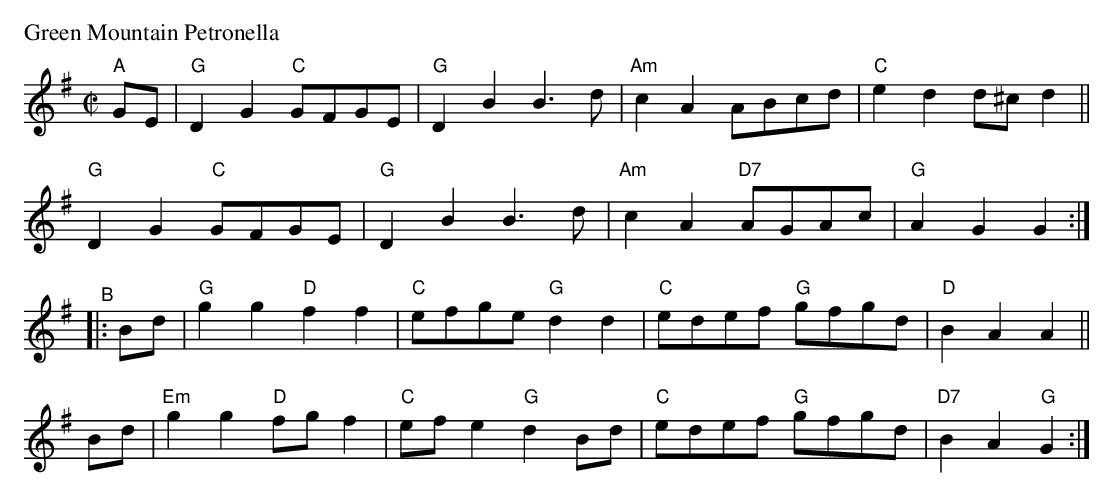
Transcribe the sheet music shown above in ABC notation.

X:1
P: Green Mountain Petronella
M: C|
L: 1/8
K: G
"^A"GE |\
"G"D2G2 "C"GFGE | "G"D2B2 B3d | "Am"c2A2     ABcd | "C"e2d2 d^cd2 ||
"G"D2G2 "C"GFGE | "G"D2B2 B3d | "Am"c2A2 "D7"AGAc | "G"A2G2 G2 :|
"^B"|:\
Bd | "G"g2g2 "D"f2f2 | "C"efge "G"d2d2 | "C"edef "G"gfgd | "D"B2A2 A2 ||
Bd |"Em"g2g2 "D"fgf2 | "C"efe2 "G"d2Bd | "C"edef "G"gfgd |"D7"B2A2 "G"G2 :|
